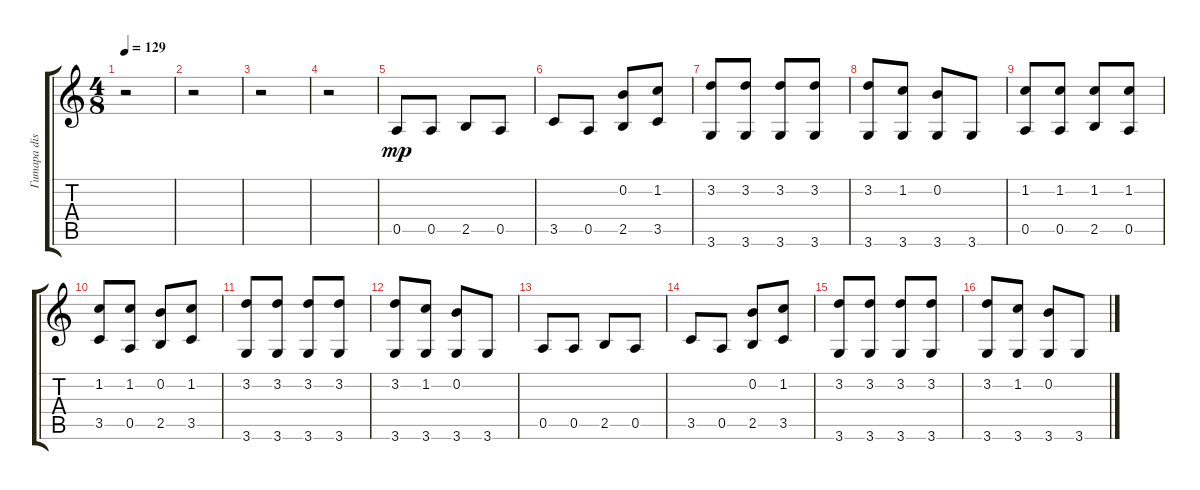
\track ("Гитара dist2" "Гитара dis") {instrument distortionguitar}
\staff {score tabs}
\tuning (E4 B3 G3 D3 A2 E2) {hide}
\ts (4 8)
\tempo 129
\clef g2
\ks c
r.2{dy mp} |
r.2 |
r.2 |
r.2 |
0.5.8 0.5.8 2.5.8 0.5.8 |
3.5.8 0.5.8 (0.2 2.5).8 (1.2 3.5).8 |
(3.2 3.6).8 (3.2 3.6).8 (3.2 3.6).8 (3.2 3.6).8 |
(3.2 3.6).8 (1.2 3.6).8 (0.2 3.6).8 3.6.8 |
(1.2 0.5).8 (1.2 0.5).8 (1.2 2.5).8 (1.2 0.5).8 |
(1.2 3.5).8 (1.2 0.5).8 (0.2 2.5).8 (1.2 3.5).8 |
(3.2 3.6).8 (3.2 3.6).8 (3.2 3.6).8 (3.2 3.6).8 |
(3.2 3.6).8 (1.2 3.6).8 (0.2 3.6).8 3.6.8 |
0.5.8 0.5.8 2.5.8 0.5.8 |
3.5.8 0.5.8 (0.2 2.5).8 (1.2 3.5).8 |
(3.2 3.6).8 (3.2 3.6).8 (3.2 3.6).8 (3.2 3.6).8 |
(3.2 3.6).8 (1.2 3.6).8 (0.2 3.6).8 3.6.8
